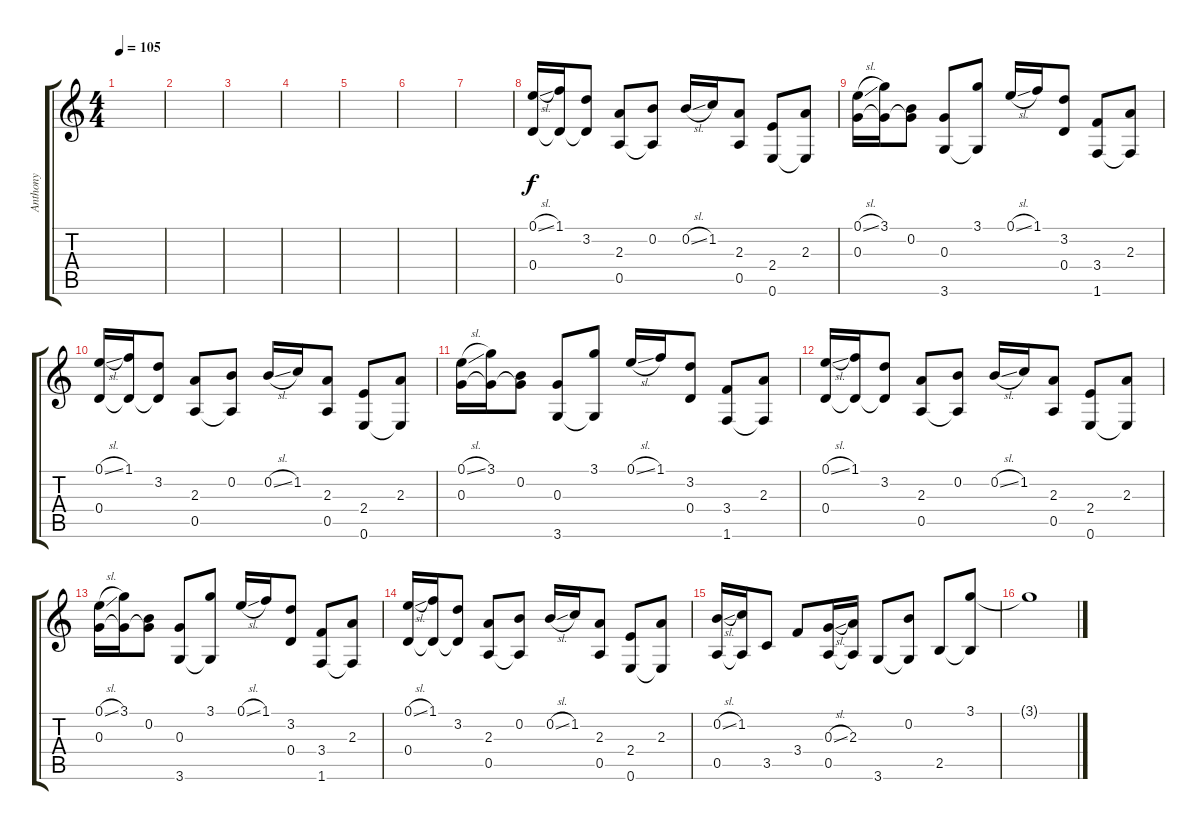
\track ("Anthony" "Anthony") {instrument electricguitarmuted}
\staff {score tabs}
\tuning (E4 B3 G3 D3 A2 E2) {hide}
\ts (4 4)
\tempo 105
\clef g2
\ks c
|
|
|
|
|
|
|
(0.1{sl} 0.4).16 (1.1 0.4{t}).16 (3.2 0.4{t}).8 (2.3 0.5).8 (0.2 0.5{t}).8 0.2{sl}.16 1.2.16 (2.3 0.5).8 (2.4 0.6).8 (2.3 0.6{t}).8 |
(0.1{sl} 0.3).16 (3.1 0.3{t}).16 (0.2 0.3{t}).8 (0.3 3.6).8 (3.1 3.6{t}).8 0.1{sl}.16 1.1.16 (3.2 0.4).8 (3.4 1.6).8 (2.3 1.6{t}).8 |
(0.1{sl} 0.4).16 (1.1 0.4{t}).16 (3.2 0.4{t}).8 (2.3 0.5).8 (0.2 0.5{t}).8 0.2{sl}.16 1.2.16 (2.3 0.5).8 (2.4 0.6).8 (2.3 0.6{t}).8 |
(0.1{sl} 0.3).16 (3.1 0.3{t}).16 (0.2 0.3{t}).8 (0.3 3.6).8 (3.1 3.6{t}).8 0.1{sl}.16 1.1.16 (3.2 0.4).8 (3.4 1.6).8 (2.3 1.6{t}).8 |
(0.1{sl} 0.4).16 (1.1 0.4{t}).16 (3.2 0.4{t}).8 (2.3 0.5).8 (0.2 0.5{t}).8 0.2{sl}.16 1.2.16 (2.3 0.5).8 (2.4 0.6).8 (2.3 0.6{t}).8 |
(0.1{sl} 0.3).16 (3.1 0.3{t}).16 (0.2 0.3{t}).8 (0.3 3.6).8 (3.1 3.6{t}).8 0.1{sl}.16 1.1.16 (3.2 0.4).8 (3.4 1.6).8 (2.3 1.6{t}).8 |
(0.1{sl} 0.4).16 (1.1 0.4{t}).16 (3.2 0.4{t}).8 (2.3 0.5).8 (0.2 0.5{t}).8 0.2{sl}.16 1.2.16 (2.3 0.5).8 (2.4 0.6).8 (2.3 0.6{t}).8 |
(0.2{sl} 0.5).16 (1.2 0.5{t}).16 3.5.8 3.4.8 (0.3{sl} 0.5).16 (2.3 0.5{t}).16 3.6.8 (0.2 3.6{t}).8 2.5.8 (3.1 2.5{t}).8 |
3.1{t}.1
